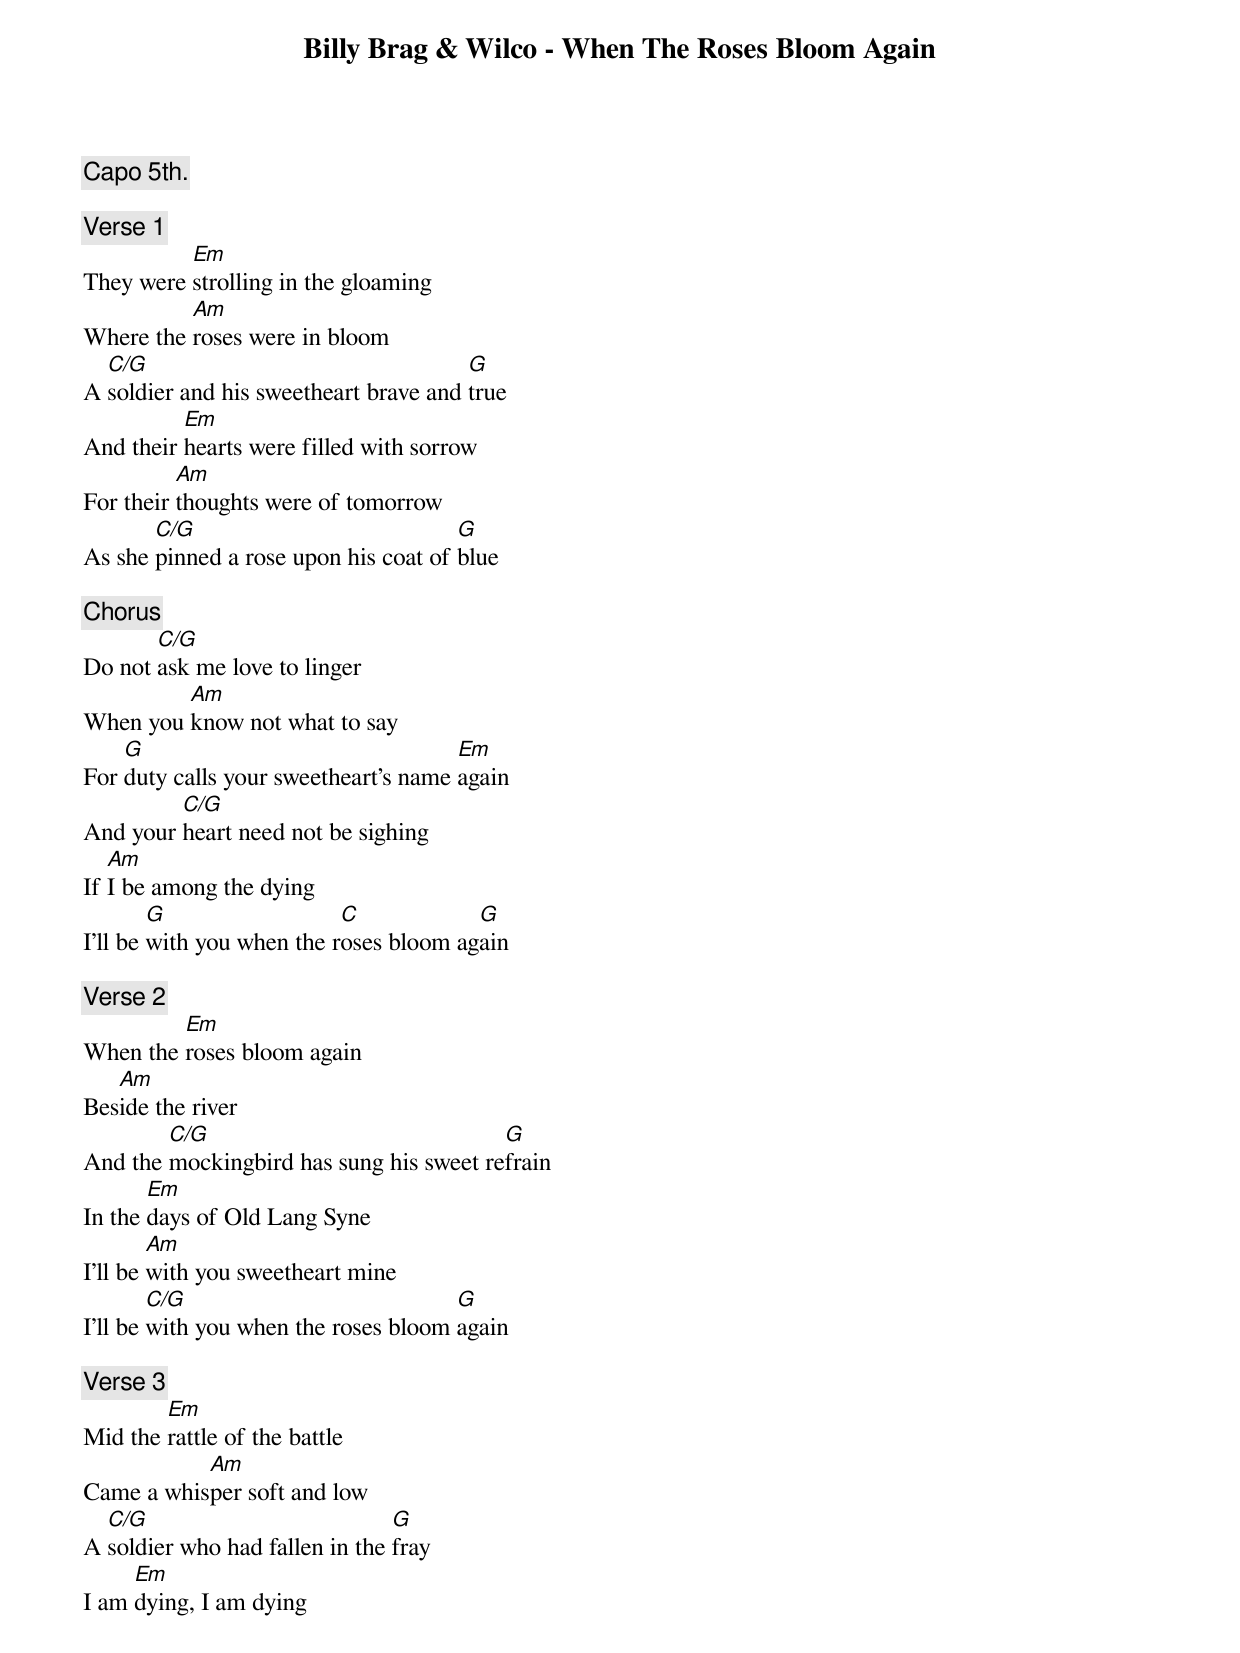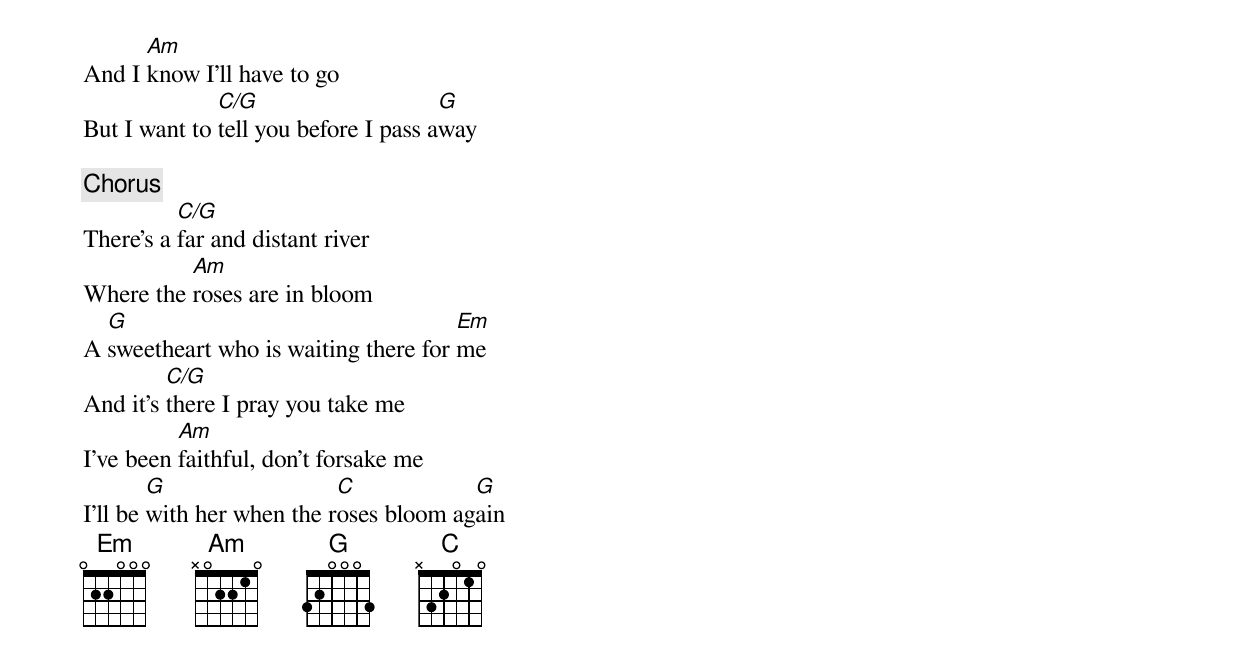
Billy Brag & Wilco - When The Roses Bloom Again

Capo 5th.

[Verse 1]
          Em
They were strolling in the gloaming
          Am
Where the roses were in bloom
  C/G                                  G
A soldier and his sweetheart brave and true
          Em
And their hearts were filled with sorrow
          Am
For their thoughts were of tomorrow
       C/G                            G
As she pinned a rose upon his coat of blue

[Chorus]
       C/G
Do not ask me love to linger
         Am
When you know not what to say
    G                                 Em
For duty calls your sweetheart's name again
         C/G
And your heart need not be sighing
   Am
If I be among the dying
        G                  C            G
I'll be with you when the roses bloom again

[Verse 2]
         Em
When the roses bloom again
   Am
Beside the river
        C/G                              G
And the mockingbird has sung his sweet refrain
       Em
In the days of Old Lang Syne
        Am
I'll be with you sweetheart mine
        C/G                           G
I'll be with you when the roses bloom again

[Verse 3]
        Em
Mid the rattle of the battle
           Am
Came a whisper soft and low
  C/G                           G
A soldier who had fallen in the fray
     Em
I am dying, I am dying
      Am
And I know I'll have to go
              C/G                     G
But I want to tell you before I pass away

[Chorus]
          C/G
There's a far and distant river
          Am
Where the roses are in bloom
  G                                   Em
A sweetheart who is waiting there for me
         C/G
And it's there I pray you take me
          Am
I've been faithful, don't forsake me
        G                  C            G
I'll be with her when the roses bloom again
